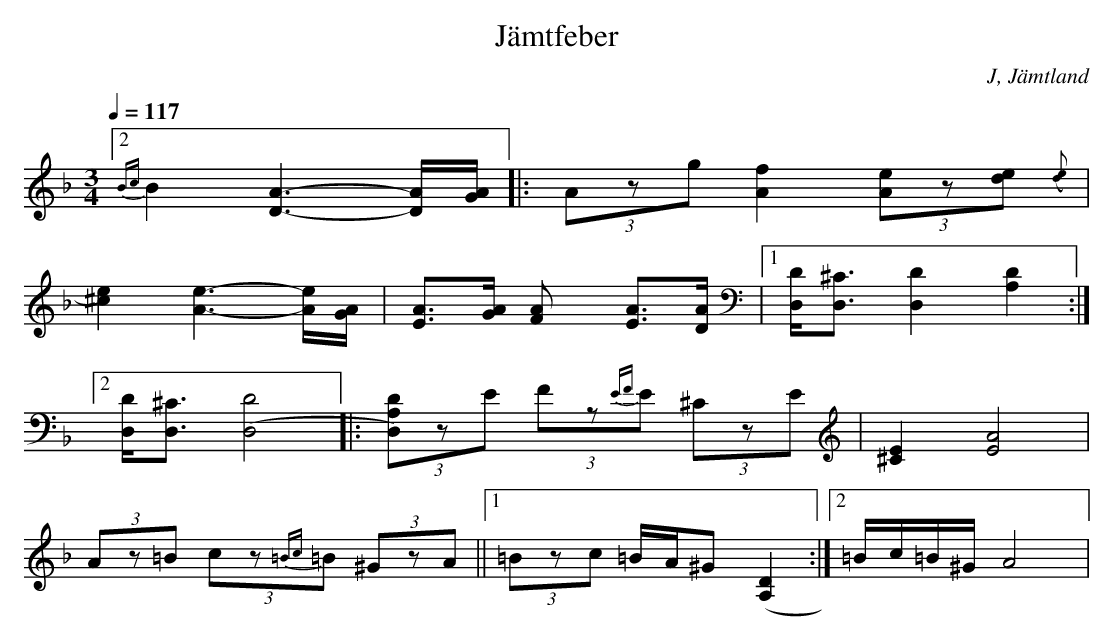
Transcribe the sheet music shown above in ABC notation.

X:1
T: Jämtfeber
O: J, Jämtland
M:3/4
L:1/8
Q:1/4=117
K:Dm
[2 {Bc}B2 [D3A3] -[D/A/][G/A/] |:(3Azg [A2f2] (3[Ae]z[de] {[d(e]}|
[^c2e2)] [A3e3] -[A/e/][A/G/]| [AE]>[AG] [A2F] [AE]>[AD] |[1[D,/D/][D,3/2^C3/2] [D,2D2] [D2A,2] :|
[2 [D,/D/][D,3/2^C3/2] [(D,4D4] |: (3[D,)A,D]zE (3Fz{EF}E (3^CzE | [^C2E2] [E4A4]|
(3Az=B (3cz{=Bc}=B (3^GzA||[1 (3=Bzc =B/A/^G ([A,D]2 :| [2 =B/c/=B/^G/ A4|
